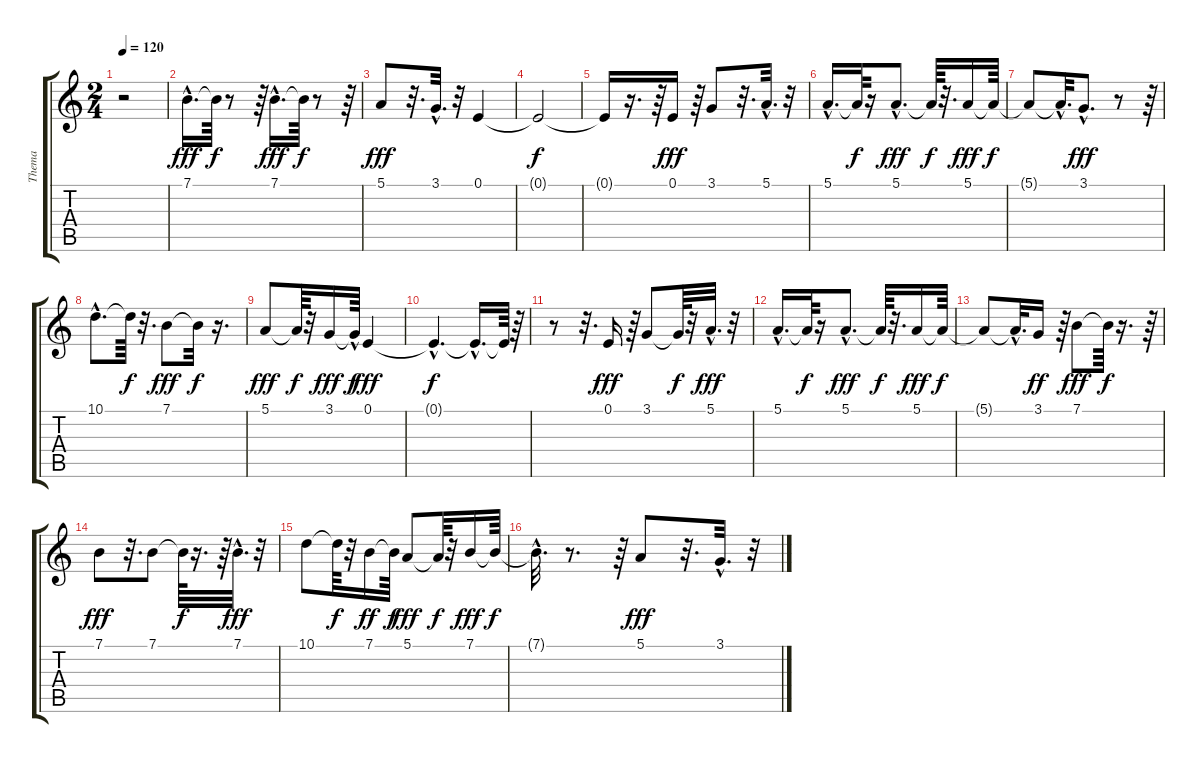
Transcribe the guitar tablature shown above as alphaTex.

\track ("Thema" "Thema") {instrument pad3polysynth}
\staff {score tabs}
\tuning (E4 B3 G3 D3 A2 E2) {hide}
\ts (2 4)
\tempo 120
\clef g2
\ks c
r.2{dy fff} |
7.1{hac}.16{d} 7.1{t}.64{dy f} r.8 r.64 7.1{hac}.16{d dy fff} 7.1{t}.64{dy f} r.8 r.64 |
5.1.8{dy fff} r.32{d} 3.1{hac}.32{d} r.32 0.1.4 |
0.1{t}.2{dy f} |
0.1{t}.16 r.16{d} r.64 0.1.16{dy fff} r.64 3.1.8 r.32{d} 5.1{hac}.32{d} r.32 |
5.1{hac}.16{d} 5.1{t}.64{dy f} r.16 5.1{hac}.8{d dy fff} 5.1{t}.64{dy f} r.32{d} 5.1.16{dy fff} 5.1{t}.64{dy f} |
5.1{t}.8 5.1{hac t}.32{d} 3.1{hac}.8{d dy fff} r.8 r.64 |
10.1{hac}.8{d} 10.1{t}.64{dy f} r.32{d} 7.1.8{dy fff} 7.1{t}.32{dy f} r.16{d} |
5.1.8{dy fff} 5.1{t}.64{dy f} r.32 3.1.16{dy fff} 3.1{hac t}.64{dy f} 0.1.4{dy fff} |
0.1{hac t}.4{d dy f} 0.1{hac t}.16{d} 0.1{t}.64 r.64 |
r.8 r.32{d} 0.1.16{dy fff} r.64 3.1.8 3.1{t}.64{dy f} r.32 5.1{hac}.32{d dy fff} r.32 |
5.1{hac}.16{d} 5.1{t}.64{dy f} r.16 5.1{hac}.8{d dy fff} 5.1{t}.64{dy f} r.32{d} 5.1.16{dy fff} 5.1{t}.64{dy f} |
5.1{t}.8 5.1{hac t}.32{d} 3.1.16{dy ff} r.64 7.1.8{dy fff} 7.1{t}.64{dy f} r.16{d} r.64 |
7.1.8{dy fff} r.32{d} 7.1.8 7.1{t}.64{dy f} r.16{d} r.64 7.1{hac}.32{d dy fff} r.32 |
10.1.8 10.1{t}.64{dy f} r.32 7.1.16{dy ff} 7.1{t}.64{dy f} 5.1.8{dy fff} 5.1{t}.64{dy f} r.32 7.1.16{dy fff} 7.1{t}.64{dy f} |
7.1{hac t}.32{d} r.8{d} r.64 5.1.8{dy fff} r.32{d} 3.1{hac}.32{d} r.32
